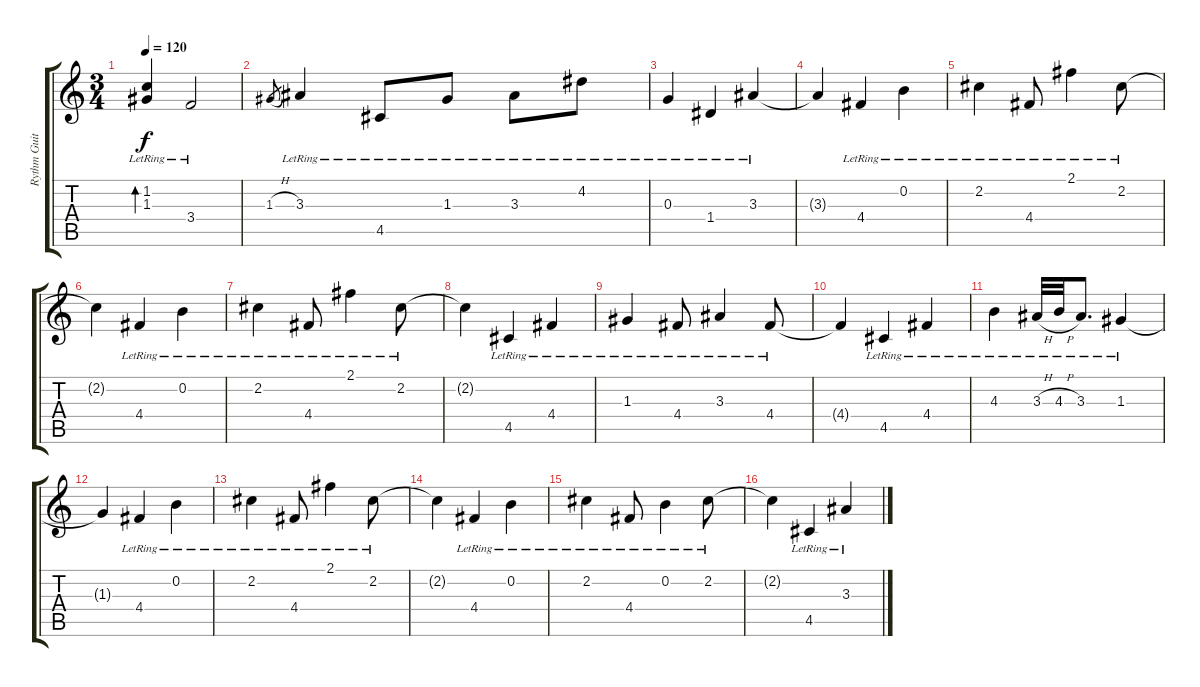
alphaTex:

\track ("Rythm Guitar" "Rythm Guit") {instrument acousticguitarnylon}
\staff {score tabs}
\tuning (E4 B3 G3 D3 A2 E2) {hide}
\ts (3 4)
\tempo 120
\clef g2
\ks c
(1.2{lr} 1.3{lr}).4{bd 120 dy f} 3.4{lr}.2 |
1.3{h}.8{gr} 3.3{lr}.4 4.5{lr}.8 1.3{lr}.8 3.3{lr}.8 4.2{lr}.8 |
0.3{lr}.4 1.4{lr}.4 3.3{lr}.4 |
3.3{t}.4 4.4{lr}.4 0.2{lr}.4 |
2.2{lr}.4 4.4{lr}.8 2.1{lr}.4 2.2{lr}.8 |
2.2{t}.4 4.4{lr}.4 0.2{lr}.4 |
2.2{lr}.4 4.4{lr}.8 2.1{lr}.4 2.2{lr}.8 |
2.2{t}.4 4.5{lr}.4 4.4{lr}.4 |
1.3{lr}.4 4.4{lr}.8 3.3{lr}.4 4.4{lr}.8 |
4.4{t}.4 4.5{lr}.4 4.4{lr}.4 |
4.3{lr}.4 3.3{h lr}.32 4.3{h lr}.32 3.3{lr}.8{d} 1.3{lr}.4 |
1.3{t}.4 4.4{lr}.4 0.2{lr}.4 |
2.2{lr}.4 4.4{lr}.8 2.1{lr}.4 2.2{lr}.8 |
2.2{t}.4 4.4{lr}.4 0.2{lr}.4 |
2.2{lr}.4 4.4{lr}.8 0.2{lr}.4 2.2{lr}.8 |
2.2{t}.4 4.5{lr}.4 3.3{lr}.4
